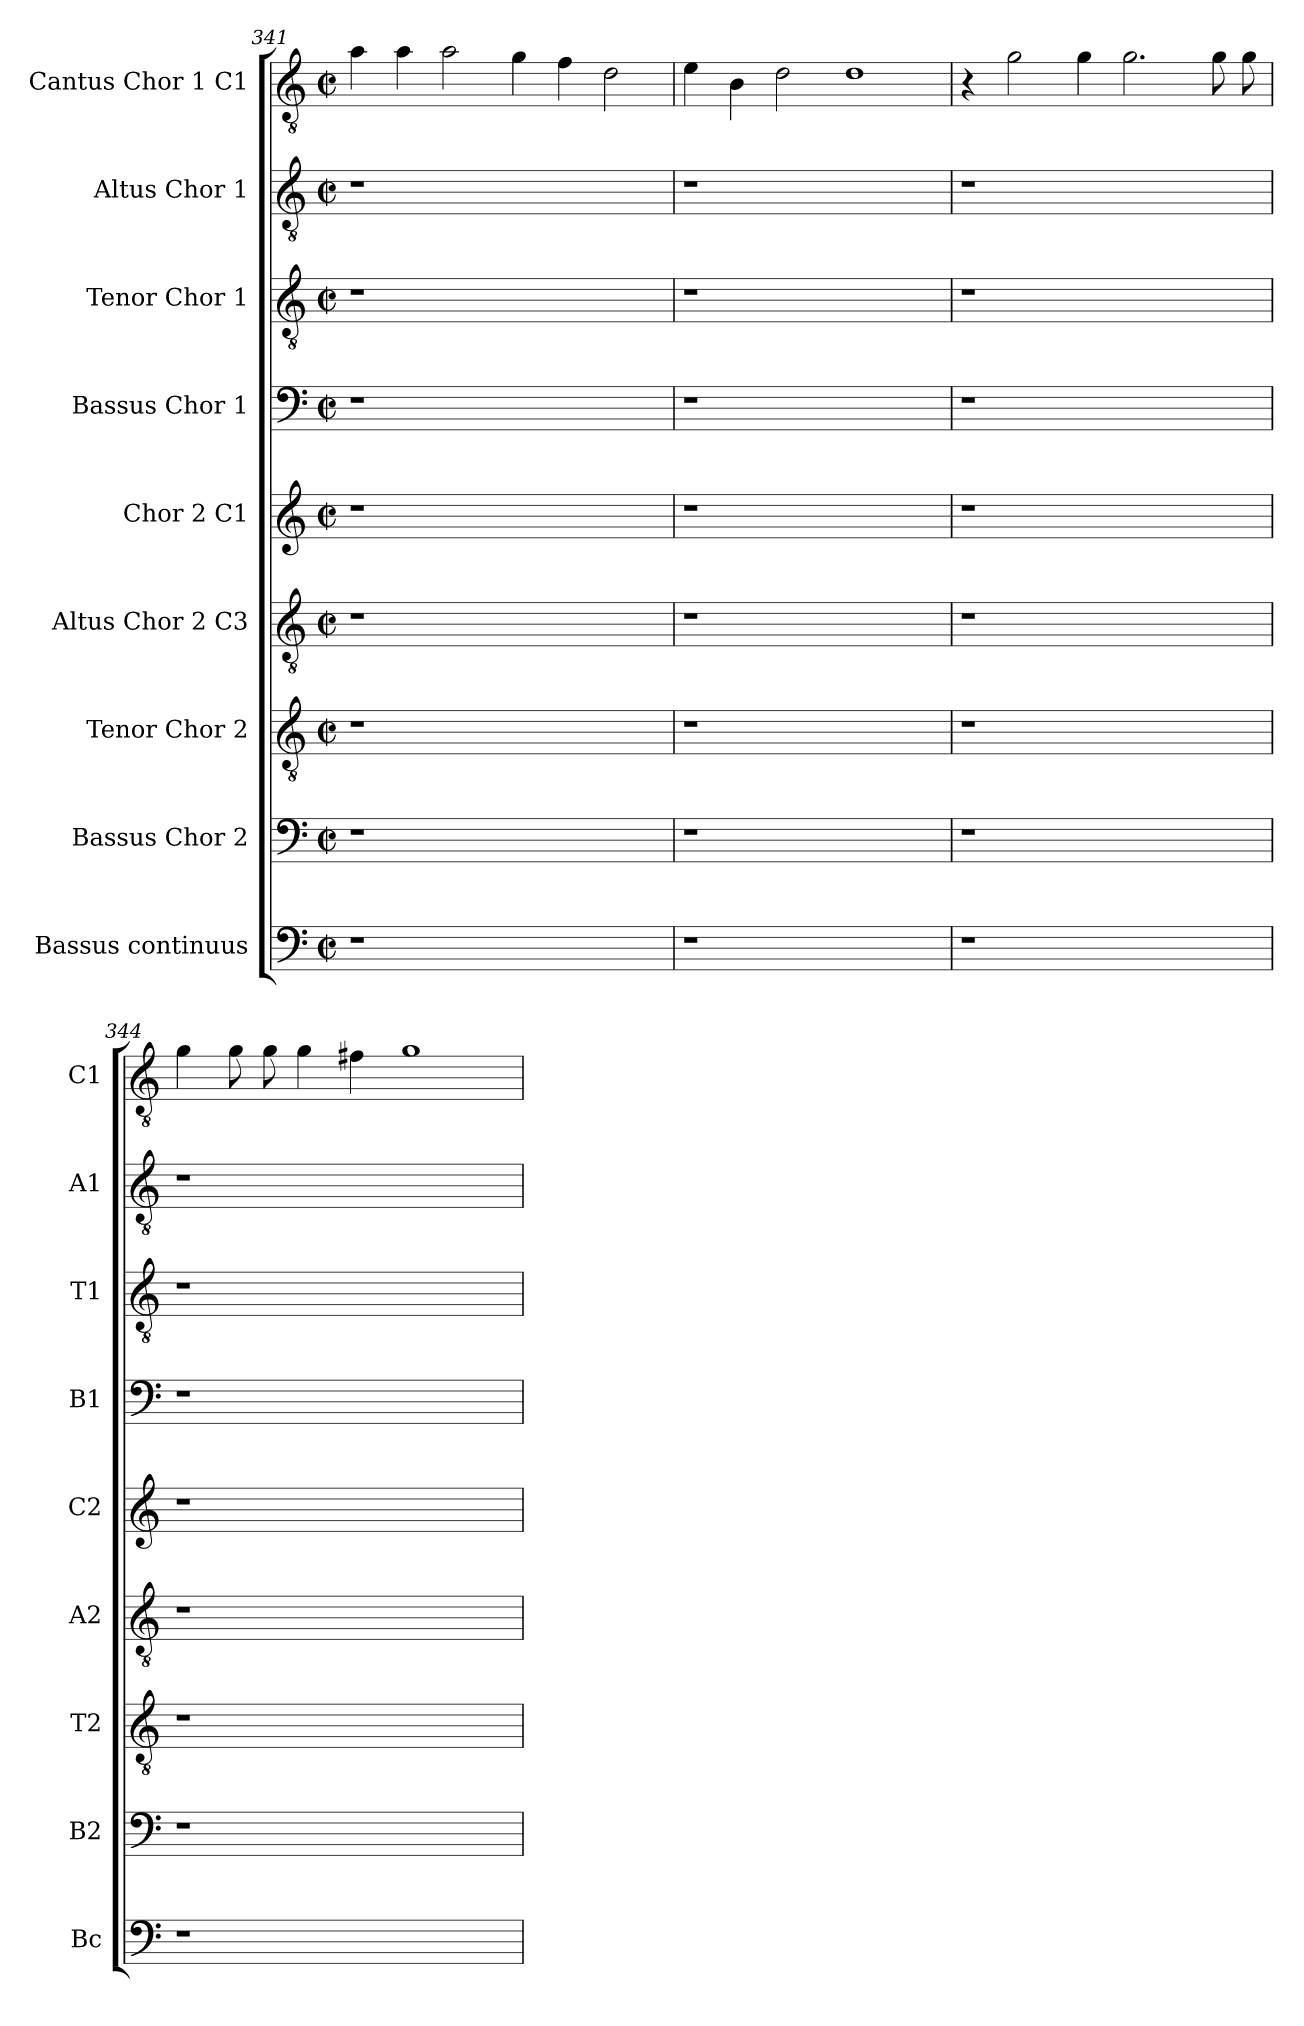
**kern	**kern	**kern	**kern	**kern	**kern	**kern	**kern	**kern
*part9	*part8	*part7	*part6	*part5	*part4	*part3	*part2	*part1
*staff9	*staff8	*staff7	*staff6	*staff5	*staff4	*staff3	*staff2	*staff1
*I"Bassus continuus	*I"Bassus Chor 2	*I"Tenor Chor 2	*I"Altus Chor 2 C3	*I"Chor 2 C1	*I"Bassus Chor 1	*I"Tenor Chor 1	*I"Altus Chor 1	*I"Cantus Chor 1 C1
*I'Bc	*I'B2	*I'T2	*I'A2	*I'C2	*I'B1	*I'T1	*I'A1	*I'C1
*clefF4	*clefF4	*clefGv2	*clefGv2	*clefG2	*clefF4	*clefGv2	*clefGv2	*clefGv2
*ITrd7c12	*	*	*	*	*	*	*	*
*k[]	*k[]	*k[]	*k[]	*k[]	*k[]	*k[]	*k[]	*k[]
*C:	*C:	*C:	*C:	*C:	*C:	*C:	*C:	*C:
*M2/2	*M2/2	*M2/2	*M2/2	*M2/2	*M2/2	*M2/2	*M2/2	*M2/2
*met(c|)	*met(c|)	*met(c|)	*met(c|)	*met(c|)	*met(c|)	*met(c|)	*met(c|)	*met(c|)
=341	=341	=341	=341	=341	=341	=341	=341	=341
1r	1r	1r	1r	1r	1r	1r	1r	4a\
.	.	.	.	.	.	.	.	4a\
.	.	.	.	.	.	.	.	2a\
1ryy	1ryy	1ryy	1ryy	1ryy	1ryy	1ryy	1ryy	4g\
.	.	.	.	.	.	.	.	4f\
.	.	.	.	.	.	.	.	2d\
=342	=342	=342	=342	=342	=342	=342	=342	=342
1r	1r	1r	1r	1r	1r	1r	1r	4e\
.	.	.	.	.	.	.	.	4B\
.	.	.	.	.	.	.	.	2d\
1ryy	1ryy	1ryy	1ryy	1ryy	1ryy	1ryy	1ryy	1d
=343	=343	=343	=343	=343	=343	=343	=343	=343
1r	1r	1r	1r	1r	1r	1r	1r	4r
.	.	.	.	.	.	.	.	2g\
.	.	.	.	.	.	.	.	4g\
1ryy	1ryy	1ryy	1ryy	1ryy	1ryy	1ryy	1ryy	2.g\
.	.	.	.	.	.	.	.	8g\
.	.	.	.	.	.	.	.	8g\
!!LO:LB:g=z
=344	=344	=344	=344	=344	=344	=344	=344	=344
1r	1r	1r	1r	1r	1r	1r	1r	4g\
.	.	.	.	.	.	.	.	8g\
.	.	.	.	.	.	.	.	8g\
.	.	.	.	.	.	.	.	4g\
.	.	.	.	.	.	.	.	4f#X\
1ryy	1ryy	1ryy	1ryy	1ryy	1ryy	1ryy	1ryy	1g
=	=	=	=	=	=	=	=	=
*-	*-	*-	*-	*-	*-	*-	*-	*-
